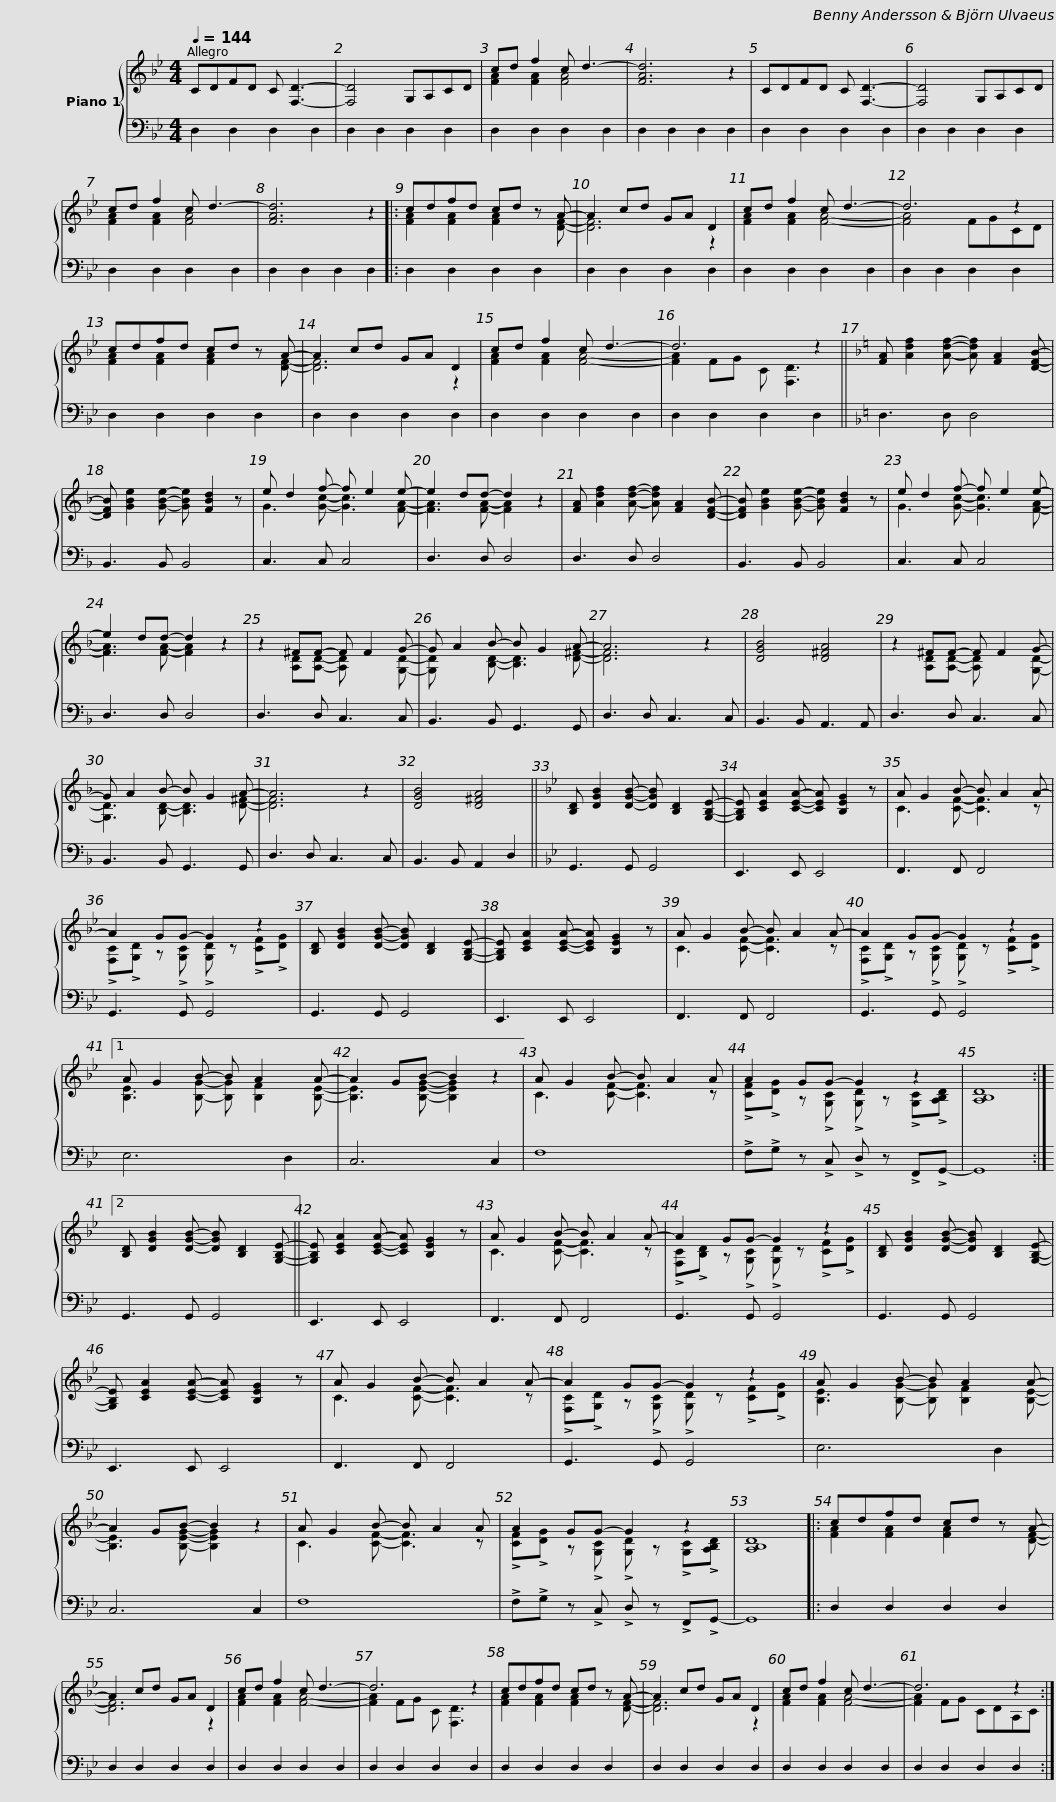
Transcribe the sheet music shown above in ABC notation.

X:1
%%score { ( 1 3 ) | 2 }
L:1/8
Q:1/4=144
M:4/4
I:linebreak $
K:Bb
V:1 treble
V:3 treble
V:2 bass
V:1
 CDFD C [F,D]3- | [F,D]4 G,A,CD | cd f2 c d3- | [FAd]6 z2 | CDFD C [F,D]3- | %5
 [F,D]4 G,A,CD |$ cd f2 c d3- | [FAd]6 z2 |: cdfd cd z A- | A2 cd GA D2 | %10
 cd f2 c d3- | d6 z2 |$ cdfd cd z A- | A2 cd GA D2 | cd f2 c d3- | %15
 d6 z2 ||[K:F] [FA] [Adf]2 [Adf]- [Adf] [FA]2 [DFB]- | [DFB] [GBe]2 [GBe]- [GBe] [FBd]2 z |$ e d2 f- f e2 e- | e2 dd- d2 z2 | %20
 [FA] [Adf]2 [Adf]- [Adf] [FA]2 [DFB]- | [DFB] [GBe]2 [GBe]- [GBe] [FBd]2 z | e d2 f- f e2 e- | e2 dd- d2 z2 |$ z2 ^FF- F F2 G- | %25
 G A2 B- B G2 A- | A6 z2 | [DGB]4 [D^FA]4 | z2 ^FF- F F2 G- |$ G A2 B- B G2 A- | %30
 A6 z2 | [DGB]4 [D^FA]4 ||[K:Bb] [B,D] [DGB]2 [DGB]- [DGB] [B,D]2 [G,B,E]- | [G,B,E] [CEA]2 [CEA]- [CEA] [B,EG]2 z |$ A G2 B- B A2 A- | %35
 A2 GG- G2 z2 | [B,D] [DGB]2 [DGB]- [DGB] [B,D]2 [G,B,E]- | [G,B,E] [CEA]2 [CEA]- [CEA] [B,EG]2 z |$ A G2 B- B A2 A- | A2 GG- G2 z2 |1 %40
 A G2 B- B A2 A- | A2 GB- B2 z2 | A G2 B- B A2 A |$ A2 GG- G2 z2 | [A,B,D]8 :|2 %45
 [B,D] [DGB]2 [DGB]- [DGB] [B,D]2 [G,B,E]- || [G,B,E] [CEA]2 [CEA]- [CEA] [B,EG]2 z | A G2 B- B A2 A- |$ A2 GG- G2 z2 | [B,D] [DGB]2 [DGB]- [DGB] [B,D]2 [G,B,E]- | %50
 [G,B,E] [CEA]2 [CEA]- [CEA] [B,EG]2 z | A G2 B- B A2 A- |$ A2 GG- G2 z2 | A G2 B- B A2 A- | A2 GB- B2 z2 | %55
 A G2 B- B A2 A |$ A2 GG- G2 z2 | [A,B,D]8 |: cdfd cd z A- | A2 cd GA D2 | %60
 cd f2 c d3- | d6 z2 |$ cdfd cd z A- | A2 cd GA D2 | cd f2 c d3- | %65
 d6 z2 :| %66
V:2
 D,2 D,2 D,2 D,2 | D,2 D,2 D,2 D,2 | D,2 D,2 D,2 D,2 | D,2 D,2 D,2 D,2 | D,2 D,2 D,2 D,2 | %5
 D,2 D,2 D,2 D,2 |$ D,2 D,2 D,2 D,2 | D,2 D,2 D,2 D,2 |: D,2 D,2 D,2 D,2 | D,2 D,2 D,2 D,2 | %10
 D,2 D,2 D,2 D,2 | D,2 D,2 D,2 D,2 |$ D,2 D,2 D,2 D,2 | D,2 D,2 D,2 D,2 | D,2 D,2 D,2 D,2 | %15
 D,2 D,2 D,2 D,2 ||[K:F] D,3 D, D,4 | B,,3 B,, B,,4 |$ C,3 C, C,4 | D,3 D, D,4 | %20
 D,3 D, D,4 | B,,3 B,, B,,4 | C,3 C, C,4 | D,3 D, D,4 |$ D,3 D, C,3 C, | %25
 B,,3 B,, G,,3 G,, | D,3 D, C,3 C, | B,,3 B,, A,,3 A,, | D,3 D, C,3 C, |$ B,,3 B,, G,,3 G,, | %30
 D,3 D, C,3 C, | B,,3 B,, A,,2 D,2 ||[K:Bb] G,,3 G,, G,,4 | E,,3 E,, E,,4 |$ F,,3 F,, F,,4 | %35
 G,,3 G,, G,,4 | G,,3 G,, G,,4 | E,,3 E,, E,,4 |$ F,,3 F,, F,,4 | G,,3 G,, G,,4 |1 %40
 E,6 D,2 | C,6 C,2 | F,8 |$ !>!F,!>!G, z !>!C, !>!D, z !>!F,,!>!G,,- | G,,8 :|2 %45
 G,,3 G,, G,,4 || E,,3 E,, E,,4 | F,,3 F,, F,,4 |$ G,,3 G,, G,,4 | G,,3 G,, G,,4 | %50
 E,,3 E,, E,,4 | F,,3 F,, F,,4 |$ G,,3 G,, G,,4 | E,6 D,2 | C,6 C,2 | %55
 F,8 |$ !>!F,!>!G, z !>!C, !>!D, z !>!F,,!>!G,,- | G,,8 |: D,2 D,2 D,2 D,2 | D,2 D,2 D,2 D,2 | %60
 D,2 D,2 D,2 D,2 | D,2 D,2 D,2 D,2 |$ D,2 D,2 D,2 D,2 | D,2 D,2 D,2 D,2 | D,2 D,2 D,2 D,2 | %65
 D,2 D,2 D,2 D,2 :| %66
V:3
 x8 | x8 | [FA]2 [FA]2 [FA]4- | x8 | x8 | %5
 x8 |$ [FA]2 [FA]2 [FA]4- | x8 |: [FA]2 [FA]2 [FA]2 x [DF]- | [DF]6 z2 | %10
 [FA]2 [FA]2 [FA]4- | [FA]4 FGCD |$ [FA]2 [FA]2 [FA]2 z [DF]- | [DF]6 z2 | [FA]2 [FA]2 [FA]4- | %15
 [FA]2 FG C [F,D]3 ||[K:F] x8 | x8 |$ G3 [Gc]- [Gc]3 [FA]- | [FA]3 [FA]- [FA]2 z2 | %20
 x8 | x8 | G3 [Gc]- [Gc]3 [FA]- | [FA]3 [FA]- [FA]2 z2 |$ x2 [A,D][A,D]- [A,D] x2 [G,D]- | %25
 [G,D] x2 [B,D]- [B,D]3 [D^F]- | [DF]6 z2 | x8 | x2 [A,D][A,D]- [A,D] x2 [G,D]- |$ [G,D]3 [B,D]- [B,D]3 [D^F]- | %30
 [DF]6 z2 | x8 ||[K:Bb] x8 | x8 |$ C3 [CF]- [CF]3 z | %35
 !>![F,C]!>![G,D] z !>![G,C] !>![G,D] z !>![CF]!>![DG] | x8 | x8 |$ C3 [CF]- [CF]3 z | !>![F,C]!>![G,D] z !>![G,C] !>![G,D] z !>![CF]!>![DG] |1 %40
 [B,E]3 [B,G]- [B,G] [B,F]2 [B,E]- | [B,E]3 [B,EG]- [B,EG]2 z2 | C3 [CF]- [CF]3 z |$ !>![CF]!>![DG] z !>![G,C] !>![G,D] z !>![G,C]!>![A,B,D]- | x8 :|2 %45
 x8 || x8 | C3 [CF]- [CF]3 z |$ !>![F,C]!>![B,D] z !>![G,C] !>![G,D] z !>![CF]!>![DG] | x8 | %50
 x8 | C3 [CF]- [CF]3 z |$ !>![F,C]!>![G,D] z !>![G,C] !>![G,D] z !>![CF]!>![DG] | [B,E]3 [B,G]- [B,G] [B,F]2 [B,E]- | [B,E]3 [B,EG]- [B,EG]2 z2 | %55
 C3 [CF]- [CF]3 z |$ !>![CF]!>![DG] z !>![G,C] !>![G,D] z !>![G,C]!>![A,B,D]- | x8 |: [FA]2 [FA]2 [FA]2 x [DF]- | [DF]6 z2 | %60
 [FA]2 [FA]2 [FA]4- | [FA]2 FG C [F,D]3 |$ [FA]2 [FA]2 [FA]2 z [DF]- | [DF]6 z2 | [FA]2 [FA]2 [FA]4- | %65
 [FA]2 FG CDA,C :| %66
